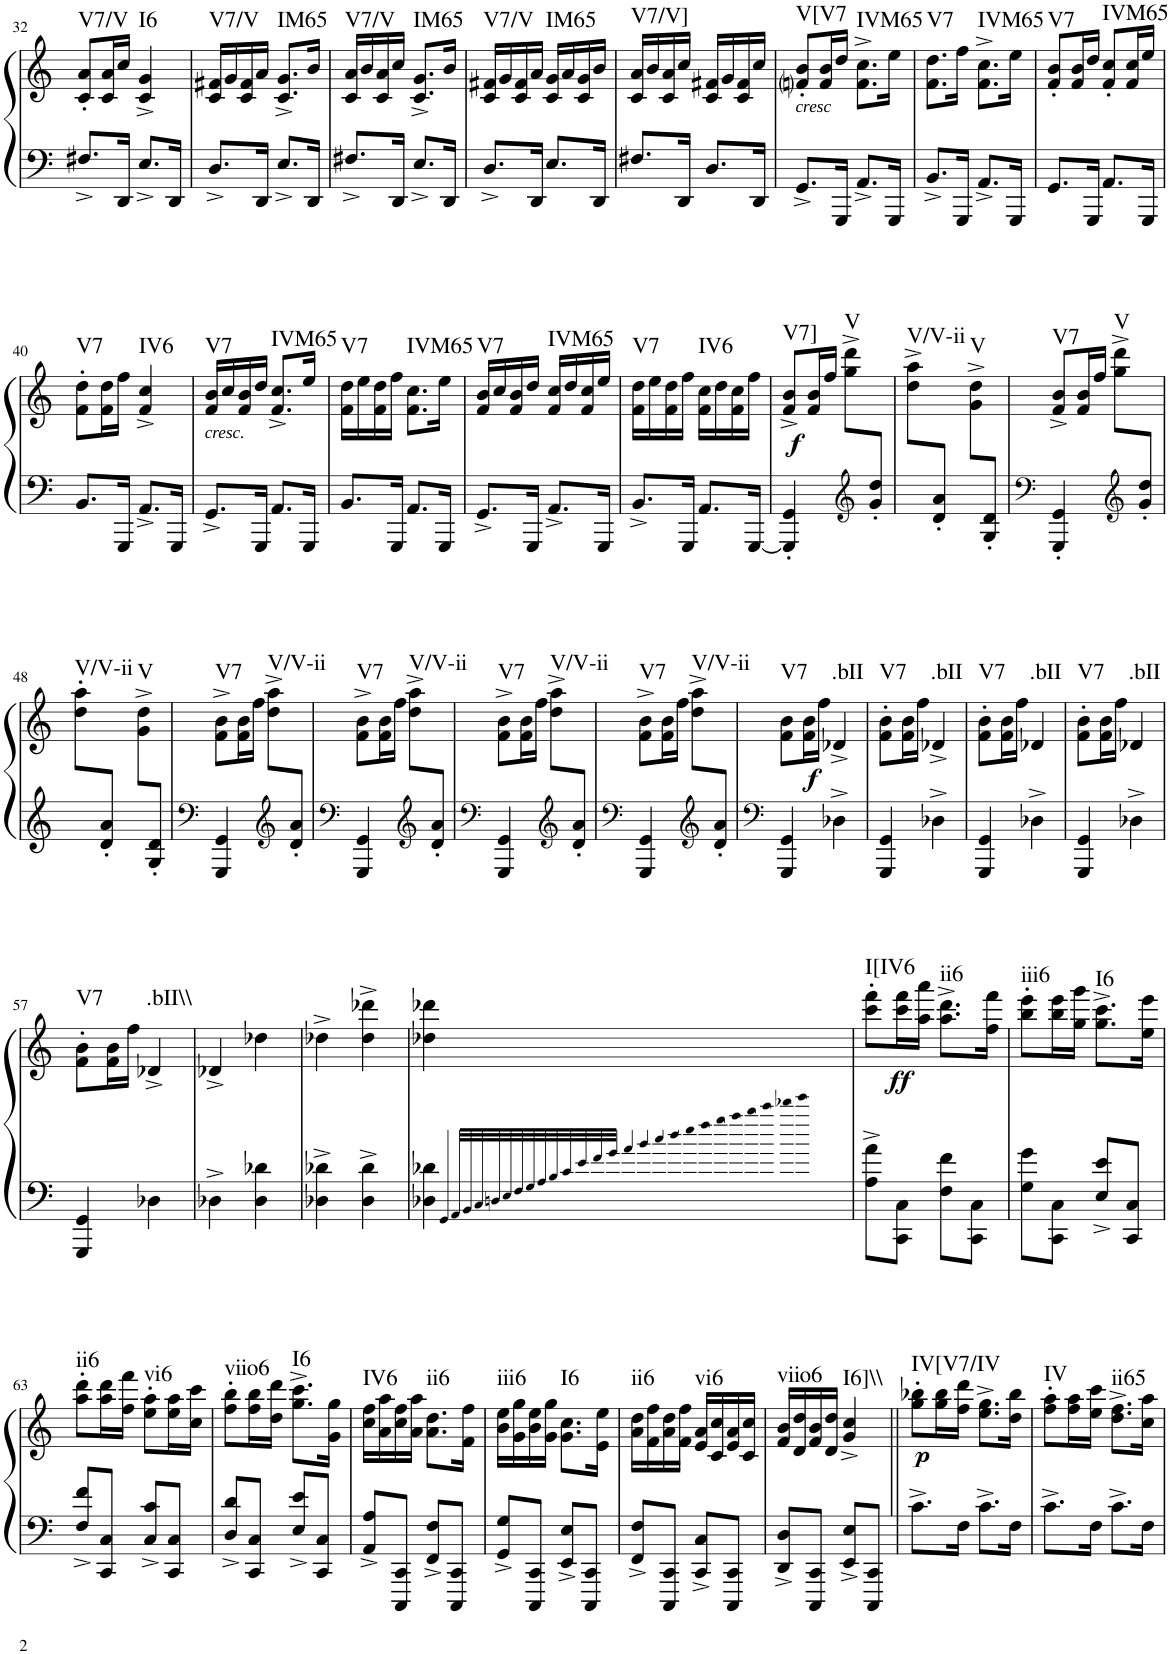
**kern	**kern	**dynam	**harte
*part1	*part1	*part1	*part1
*staff2	*staff1	*staff1/2	*
*I"Midi_1	*	*	*
!!LO:PB:g=z
*clefF4	*clefG2	*	*
*k[]	*k[]	*	*
*M2/4	*M2/4	*	*
=32	=32	=32	=32
!	!	!	!LO:H:kt=V7/V
8.F#X^/L	8c/' 8a/'L	.	N
.	16c/ 16a/L	.	.
16DD/Jk	16cc/JJ	.	.
!	!	!	!LO:H:kt=I6
8.E^/L	4c/^ 4g/^	.	N
16DD/Jk	.	.	.
=33	=33	=33	=33
!	!	!	!LO:H:kt=V7/V
8.D^/L	16c/ 16f#X/LL	.	N
.	16g/	.	.
.	16c/ 16f#/	.	.
16DD/Jk	16a/JJ	.	.
!	!	!	!LO:H:kt=IM65
8.E^/L	8.c/^ 8.g/^L	.	N
16DD/Jk	16b/Jk	.	.
=34	=34	=34	=34
!	!	!	!LO:H:kt=V7/V
8.F#X^/L	16c/ 16a/LL	.	N
.	16b/	.	.
.	16c/ 16a/	.	.
16DD/Jk	16cc/JJ	.	.
!	!	!	!LO:H:kt=IM65
8.E^/L	8.c/^ 8.g/^L	.	N
16DD/Jk	16b/Jk	.	.
=35	=35	=35	=35
!	!	!	!LO:H:kt=V7/V
8.D^/L	16c/ 16f#X/LL	.	N
.	16g/	.	.
.	16c/ 16f#/	.	.
16DD/Jk	16a/JJ	.	.
!	!	!	!LO:H:kt=IM65
8.E/L	16c/ 16g/LL	.	N
.	16a/	.	.
.	16c/ 16g/	.	.
16DD/Jk	16b/JJ	.	.
=36	=36	=36	=36
!	!	!	!LO:H:kt=V7/V]
8.F#X/L	16c/ 16a/LL	.	N
.	16b/	.	.
.	16c/ 16a/	.	.
16DD/Jk	16cc/JJ	.	.
8.D/L	16c/ 16f#X/LL	.	.
.	16g/	.	.
.	16c/ 16f#/	.	.
16DD/Jk	16cc/JJ	.	.
=37	=37	=37	=37
!LO:TX:a:i:t=cresc	!	!	!LO:H:kt=V[V7
8.GG^/L	8fni/' 8b/'L	.	N
.	16f/ 16b/L	.	.
16GGG/Jk	16dd/JJ	.	.
!	!	!	!LO:H:kt=IVM65
8.AA^/L	8.f\^ 8.cc\^L	.	N
16GGG/Jk	16ee\Jk	.	.
=38	=38	=38	=38
!	!	!	!LO:H:kt=V7
8.BB^/L	8.f\ 8.dd\L	.	N
16GGG/Jk	16ff\Jk	.	.
!	!	!	!LO:H:kt=IVM65
8.AA^/L	8.f\^ 8.cc\^L	.	N
16GGG/Jk	16ee\Jk	.	.
=39	=39	=39	=39
!	!	!	!LO:H:kt=V7
8.GG/L	8f/' 8b/'L	.	N
.	16f/ 16b/L	.	.
16GGG/Jk	16dd/JJ	.	.
!	!	!	!LO:H:kt=IVM65
8.AA/L	8f/' 8cc/'L	.	N
.	16f/ 16cc/L	.	.
16GGG/Jk	16ee/JJ	.	.
!!LO:LB:g=z
=40	=40	=40	=40
!	!	!	!LO:H:kt=V7
8.BB/L	8f\' 8dd\'L	.	N
.	16f\ 16dd\L	.	.
16GGG/Jk	16ff\JJ	.	.
!	!	!	!LO:H:kt=IV6
8.AA^/L	4f/^ 4cc/^	.	N
16GGG/Jk	.	.	.
=41	=41	=41	=41
!LO:TX:a:i:t=cresc.	!	!	!LO:H:kt=V7
8.GG^/L	16f/ 16b/LL	.	N
.	16cc/	.	.
.	16f/ 16b/	.	.
16GGG/Jk	16dd/JJ	.	.
!	!	!	!LO:H:kt=IVM65
8.AA/L	8.f/^ 8.cc/^L	.	N
16GGG/Jk	16ee/Jk	.	.
=42	=42	=42	=42
!	!	!	!LO:H:kt=V7
8.BB/L	16f\ 16dd\LL	.	N
.	16ee\	.	.
.	16f\ 16dd\	.	.
16GGG/Jk	16ff\JJ	.	.
!	!	!	!LO:H:kt=IVM65
8.AA/L	8.f\ 8.cc\L	.	N
16GGG/Jk	16ee\Jk	.	.
=43	=43	=43	=43
!	!	!	!LO:H:kt=V7
8.GG^/L	16f/ 16b/LL	.	N
.	16cc/	.	.
.	16f/ 16b/	.	.
16GGG/Jk	16dd/JJ	.	.
!	!	!	!LO:H:kt=IVM65
8.AA^/L	16f/ 16cc/LL	.	N
.	16dd/	.	.
.	16f/ 16cc/	.	.
16GGG/Jk	16ee/JJ	.	.
=44	=44	=44	=44
!	!	!	!LO:H:kt=V7
8.BB^/L	16f\ 16dd\LL	.	N
.	16ee\	.	.
.	16f\ 16dd\	.	.
16GGG/Jk	16ff\JJ	.	.
!	!	!	!LO:H:kt=IV6
8.AA/L	16f\ 16cc\LL	.	N
.	16dd\	.	.
.	16f\ 16cc\	.	.
[16GGG/Jk	16ff\JJ	.	.
=45	=45	=45	=45
*	*^	*	*
!	!	!	!LO:DY:b	!LO:H:kt=V7]
4GGG/]' 4GG/'	8f/^ 8b/^L	4ryy	f	N
.	16f/ 16b/L	.	.	.
.	16ff/JJ	.	.	.
!	!	!	!	!LO:H:kt=V
8ryy	4ryy	8gg\^ 8ddd\^L	.	N
*clefG2	*	*	*	*
8g/' 8dd/'J	.	8ryy	.	.
=46	=46	=46	=46	=46
!	!	!	!	!LO:H:n=1:kt=V/V-ii
!	!	!	!	!LO:H:n=2:kt=V
8ryy	2ryy	8dd\^ 8aa\^L	.	N N
8d/' 8a/'J	.	8ryy	.	.
8ryy	.	8g\^ 8dd\^L	.	.
8G/' 8d/'J	.	8ryy	.	.
=47	=47	=47	=47	=47
*clefF4	*	*	*	*
!	!	!	!	!LO:H:kt=V7
4GGG/' 4GG/'	8f/^ 8b/^L	4ryy	.	N
.	16f/ 16b/L	.	.	.
.	16ff/JJ	.	.	.
!	!	!	!	!LO:H:kt=V
8ryy	4ryy	8gg\^ 8ddd\^L	.	N
*clefG2	*	*	*	*
8g/' 8dd/'J	.	8ryy	.	.
!!LO:LB:g=z	!!
=48	=48	=48	=48	=48
!	!	!	!	!LO:H:n=1:kt=V/V-ii
!	!	!	!	!LO:H:n=2:kt=V
8ryy	2ryy	8dd\' 8aa\'L	.	N N
8d/' 8a/'J	.	8ryy	.	.
8ryy	.	8g\^ 8dd\^L	.	.
8G/' 8d/'J	.	8ryy	.	.
=49	=49	=49	=49	=49
*clefF4	*	*	*	*
!	!	!	!	!LO:H:kt=V7
4GGG/ 4GG/	8f\^ 8b\^L	4ryy	.	N
.	16f\ 16b\L	.	.	.
.	16ff\JJ	.	.	.
!	!	!	!	!LO:H:kt=V/V-ii
8ryy	4ryy	8dd\^ 8aa\^L	.	N
*clefG2	*	*	*	*
8d/' 8a/'J	.	8ryy	.	.
=50	=50	=50	=50	=50
*clefF4	*	*	*	*
!	!	!	!	!LO:H:kt=V7
4GGG/ 4GG/	8f\^ 8b\^L	4ryy	.	N
.	16f\ 16b\L	.	.	.
.	16ff\JJ	.	.	.
!	!	!	!	!LO:H:kt=V/V-ii
8ryy	4ryy	8dd\^ 8aa\^L	.	N
*clefG2	*	*	*	*
8d/' 8a/'J	.	8ryy	.	.
=51	=51	=51	=51	=51
*clefF4	*	*	*	*
!	!	!	!	!LO:H:kt=V7
4GGG/ 4GG/	8f\^ 8b\^L	4ryy	.	N
.	16f\ 16b\L	.	.	.
.	16ff\JJ	.	.	.
!	!	!	!	!LO:H:kt=V/V-ii
8ryy	4ryy	8dd\^ 8aa\^L	.	N
*clefG2	*	*	*	*
8d/' 8a/'J	.	8ryy	.	.
=52	=52	=52	=52	=52
*clefF4	*	*	*	*
!	!	!	!	!LO:H:kt=V7
4GGG/ 4GG/	8f\^ 8b\^L	4ryy	.	N
.	16f\ 16b\L	.	.	.
.	16ff\JJ	.	.	.
!	!	!	!	!LO:H:kt=V/V-ii
8ryy	4ryy	8dd\^ 8aa\^L	.	N
*clefG2	*	*	*	*
8d/' 8a/'J	.	8ryy	.	.
*	*v	*v	*	*
=53	=53	=53	=53
*clefF4	*	*	*
*	*^	*	*
!	!	!	!	!LO:H:kt=V7
*	*v	*v	*	*
4GGG/ 4GG/	8f\ 8b\L	.	N
!	!	!LO:DY:b	!
.	16f\ 16b\L	f	.
.	16ff\JJ	.	.
!	!	!	!LO:H:kt=.bII
4D-X^\	4d-X^/	.	N
=54	=54	=54	=54
!	!	!	!LO:H:kt=V7
4GGG/ 4GG/	8f\' 8b\'L	.	N
.	16f\ 16b\L	.	.
.	16ff\JJ	.	.
!	!	!	!LO:H:kt=.bII
4D-X^\	4d-X^/	.	N
=55	=55	=55	=55
!	!	!	!LO:H:kt=V7
4GGG/ 4GG/	8f\' 8b\'L	.	N
.	16f\ 16b\L	.	.
.	16ff\JJ	.	.
!	!	!	!LO:H:kt=.bII
4D-X^\	4d-X/	.	N
=56	=56	=56	=56
!	!	!	!LO:H:kt=V7
4GGG/ 4GG/	8f\' 8b\'L	.	N
.	16f\ 16b\L	.	.
.	16ff\JJ	.	.
!	!	!	!LO:H:kt=.bII
4D-X^\	4d-X/	.	N
!!LO:LB:g=z
=57	=57	=57	=57
!	!	!	!LO:H:kt=V7
4GGG/ 4GG/	8f\' 8b\'L	.	N
.	16f\ 16b\L	.	.
.	16ff\JJ	.	.
!	!	!	!LO:H:kt=.bII\\
4D-X\	4d-X^/	.	N
=58	=58	=58	=58
4D-X^\	4d-X^/	.	.
4D-\ 4d-X\	4dd-X\	.	.
=59	=59	=59	=59
4D-X\^ 4d-X\^	4dd-X^\	.	.
4D-\^ 4d-\^	4dd-\^ 4ddd-X\^	.	.
=60	=60	=60	=60
4D-X\ 4d-X\	4dd-X\ 4ddd-X\	.	.
32qGG/	.	.	.
32qAA/JJJ	.	.	.
32qBB/	.	.	.
32qC/	.	.	.
32qDn/	.	.	.
32qE/	.	.	.
32qF/	.	.	.
32qG/	.	.	.
32qA/	.	.	.
32qB/	.	.	.
32qc/	.	.	.
32qe/	.	.	.
32qf/	.	.	.
32qg/LLL	.	.	.
32qa/	.	.	.
32qb/	.	.	.
32qcc/	.	.	.
32qdd/	.	.	.
32qee/	.	.	.
32qff/	.	.	.
32qgg/	.	.	.
32qaa/	.	.	.
32qbb/	.	.	.
32qccc/	.	.	.
32qddd-X/	.	.	.
32qeee/	.	.	.
4ryy	4ryy	.	.
=61	=61	=61	=61
!	!	!	!LO:H:kt=I[IV6
8A\^ 8a\^L	8ccc\' 8fff\'L	.	N
!	!	!LO:DY:b	!
8CC\ 8C\J	16ccc\ 16fff\L	ff	.
.	16aa\ 16aaa\JJ	.	.
!	!	!	!LO:H:kt=ii6
8F\ 8f\L	8.aa\^ 8.ddd\^L	.	N
8CC\ 8C\J	.	.	.
.	16ff\ 16fff\Jk	.	.
=62	=62	=62	=62
!	!	!	!LO:H:kt=iii6
8G\ 8g\L	8bb\' 8eee\'L	.	N
8CC\ 8C\J	16bb\ 16eee\L	.	.
.	16gg\ 16ggg\JJ	.	.
!	!	!	!LO:H:kt=I6
8E/^ 8e/^L	8.gg\^ 8.ccc\^L	.	N
8CC/ 8C/J	.	.	.
.	16ee\ 16eee\Jk	.	.
!!LO:LB:g=z
=63	=63	=63	=63
!	!	!	!LO:H:kt=ii6
8F/^ 8f/^L	8aa\' 8ddd\'L	.	N
8CC/ 8C/J	16aa\ 16ddd\L	.	.
.	16ff\ 16fff\JJ	.	.
!	!	!	!LO:H:kt=vi6
8C/^ 8c/^L	8ee\' 8aa\'L	.	N
8CC/ 8C/J	16ee\ 16aa\L	.	.
.	16cc\ 16ccc\JJ	.	.
=64	=64	=64	=64
!	!	!	!LO:H:kt=viio6
8D/^ 8d/^L	8ff\' 8bb\'L	.	N
8CC/ 8C/J	16ff\ 16bb\L	.	.
.	16dd\ 16ddd\JJ	.	.
!	!	!	!LO:H:kt=I6
8E/^ 8e/^L	8.gg\^ 8.ccc\^L	.	N
8CC/ 8C/J	.	.	.
.	16g\ 16gg\Jk	.	.
=65	=65	=65	=65
!	!	!	!LO:H:kt=IV6
8AA/^ 8A/^L	16cc\ 16ff\LL	.	N
.	16a\ 16aa\	.	.
8CCC/ 8CC/J	16cc\ 16ff\	.	.
.	16a\ 16aa\JJ	.	.
!	!	!	!LO:H:kt=ii6
8FF/^ 8F/^L	8.a\ 8.dd\L	.	N
8CCC/ 8CC/J	.	.	.
.	16f\ 16ff\Jk	.	.
=66	=66	=66	=66
!	!	!	!LO:H:kt=iii6
8GG/^ 8G/^L	16b\ 16ee\LL	.	N
.	16g\ 16gg\	.	.
8CCC/ 8CC/J	16b\ 16ee\	.	.
.	16g\ 16gg\JJ	.	.
!	!	!	!LO:H:kt=I6
8EE/^ 8E/^L	8.g\ 8.cc\L	.	N
8CCC/ 8CC/J	.	.	.
.	16e\ 16ee\Jk	.	.
=67	=67	=67	=67
!	!	!	!LO:H:kt=ii6
8FF/^ 8F/^L	16a\ 16dd\LL	.	N
.	16f\ 16ff\	.	.
8CCC/ 8CC/J	16a\ 16dd\	.	.
.	16f\ 16ff\JJ	.	.
!	!	!	!LO:H:kt=vi6
8CC/^ 8C/^L	16e/ 16a/LL	.	N
.	16c/ 16cc/	.	.
8CCC/ 8CC/J	16e/ 16a/	.	.
.	16c/ 16cc/JJ	.	.
=68	=68	=68	=68
!	!	!	!LO:H:kt=viio6
8DD/^ 8D/^L	16f/ 16b/LL	.	N
.	16d/ 16dd/	.	.
8CCC/ 8CC/J	16f/ 16b/	.	.
.	16d/ 16dd/JJ	.	.
!	!	!	!LO:H:kt=I6]\\
8EE/^ 8E/^L	4g/^ 4cc/^	.	N
8CCC/ 8CC/J	.	.	.
=69||	=69||	=69||	=69||
!	!	!LO:DY:b	!LO:H:kt=IV[V7/IV
8.c^\L	8gg\' 8bb-X\'L	p	N
.	16gg\ 16bb-\L	.	.
16F\Jk	16ff\ 16ddd\JJ	.	.
8.c^\L	8.ee\^ 8.gg\^L	.	.
16F\Jk	16dd\ 16bb-\Jk	.	.
=70	=70	=70	=70
!	!	!	!LO:H:kt=IV
8.c^\L	8ff\' 8aa\'L	.	N
.	16ff\ 16aa\L	.	.
16F\Jk	16ee\ 16ccc\JJ	.	.
!	!	!	!LO:H:kt=ii65
8.c^\L	8.dd\^ 8.ff\^L	.	N
16F\Jk	16cc\ 16aa\Jk	.	.
=	=	=	=
*-	*-	*-	*-
